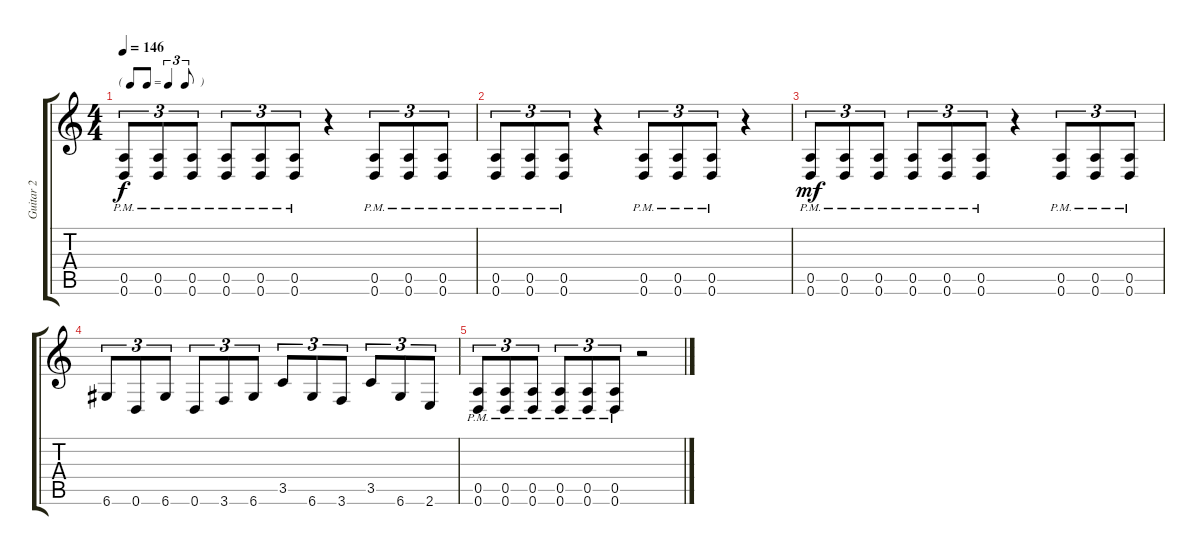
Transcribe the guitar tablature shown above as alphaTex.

\track ("Guitar 2" "Guitar 2") {instrument distortionguitar}
\staff {score tabs}
\tuning (E4 B3 G3 D3 A2 D2) {hide}
\ts (4 4)
\tf triplet8th
\tempo 146
\clef g2
\ks c
(0.5{pm} 0.6{pm}).8{tu (3 2) dy f} (0.5{pm} 0.6{pm}).8{tu (3 2)} (0.5{pm} 0.6{pm}).8{tu (3 2)} (0.5{pm} 0.6{pm}).8{tu (3 2)} (0.5{pm} 0.6{pm}).8{tu (3 2)} (0.5{pm} 0.6{pm}).8{tu (3 2)} r.4 (0.5{pm} 0.6{pm}).8{tu (3 2)} (0.5{pm} 0.6{pm}).8{tu (3 2)} (0.5{pm} 0.6{pm}).8{tu (3 2)} |
(0.5{pm} 0.6{pm}).8{tu (3 2)} (0.5{pm} 0.6{pm}).8{tu (3 2)} (0.5{pm} 0.6{pm}).8{tu (3 2)} r.4 (0.5{pm} 0.6{pm}).8{tu (3 2)} (0.5{pm} 0.6{pm}).8{tu (3 2)} (0.5{pm} 0.6{pm}).8{tu (3 2)} r.4 |
(0.5{pm} 0.6{pm}).8{tu (3 2) dy mf} (0.5{pm} 0.6{pm}).8{tu (3 2)} (0.5{pm} 0.6{pm}).8{tu (3 2)} (0.5{pm} 0.6{pm}).8{tu (3 2)} (0.5{pm} 0.6{pm}).8{tu (3 2)} (0.5{pm} 0.6{pm}).8{tu (3 2)} r.4 (0.5{pm} 0.6{pm}).8{tu (3 2)} (0.5{pm} 0.6{pm}).8{tu (3 2)} (0.5{pm} 0.6{pm}).8{tu (3 2)} |
6.6.8{tu (3 2)} 0.6.8{tu (3 2)} 6.6.8{tu (3 2)} 0.6.8{tu (3 2)} 3.6.8{tu (3 2)} 6.6.8{tu (3 2)} 3.5.8{tu (3 2)} 6.6.8{tu (3 2)} 3.6.8{tu (3 2)} 3.5.8{tu (3 2)} 6.6.8{tu (3 2)} 2.6.8{tu (3 2)} |
(0.5{pm} 0.6{pm}).8{tu (3 2)} (0.5{pm} 0.6{pm}).8{tu (3 2)} (0.5{pm} 0.6{pm}).8{tu (3 2)} (0.5{pm} 0.6{pm}).8{tu (3 2)} (0.5{pm} 0.6{pm}).8{tu (3 2)} (0.5{pm} 0.6{pm}).8{tu (3 2)} r.2
